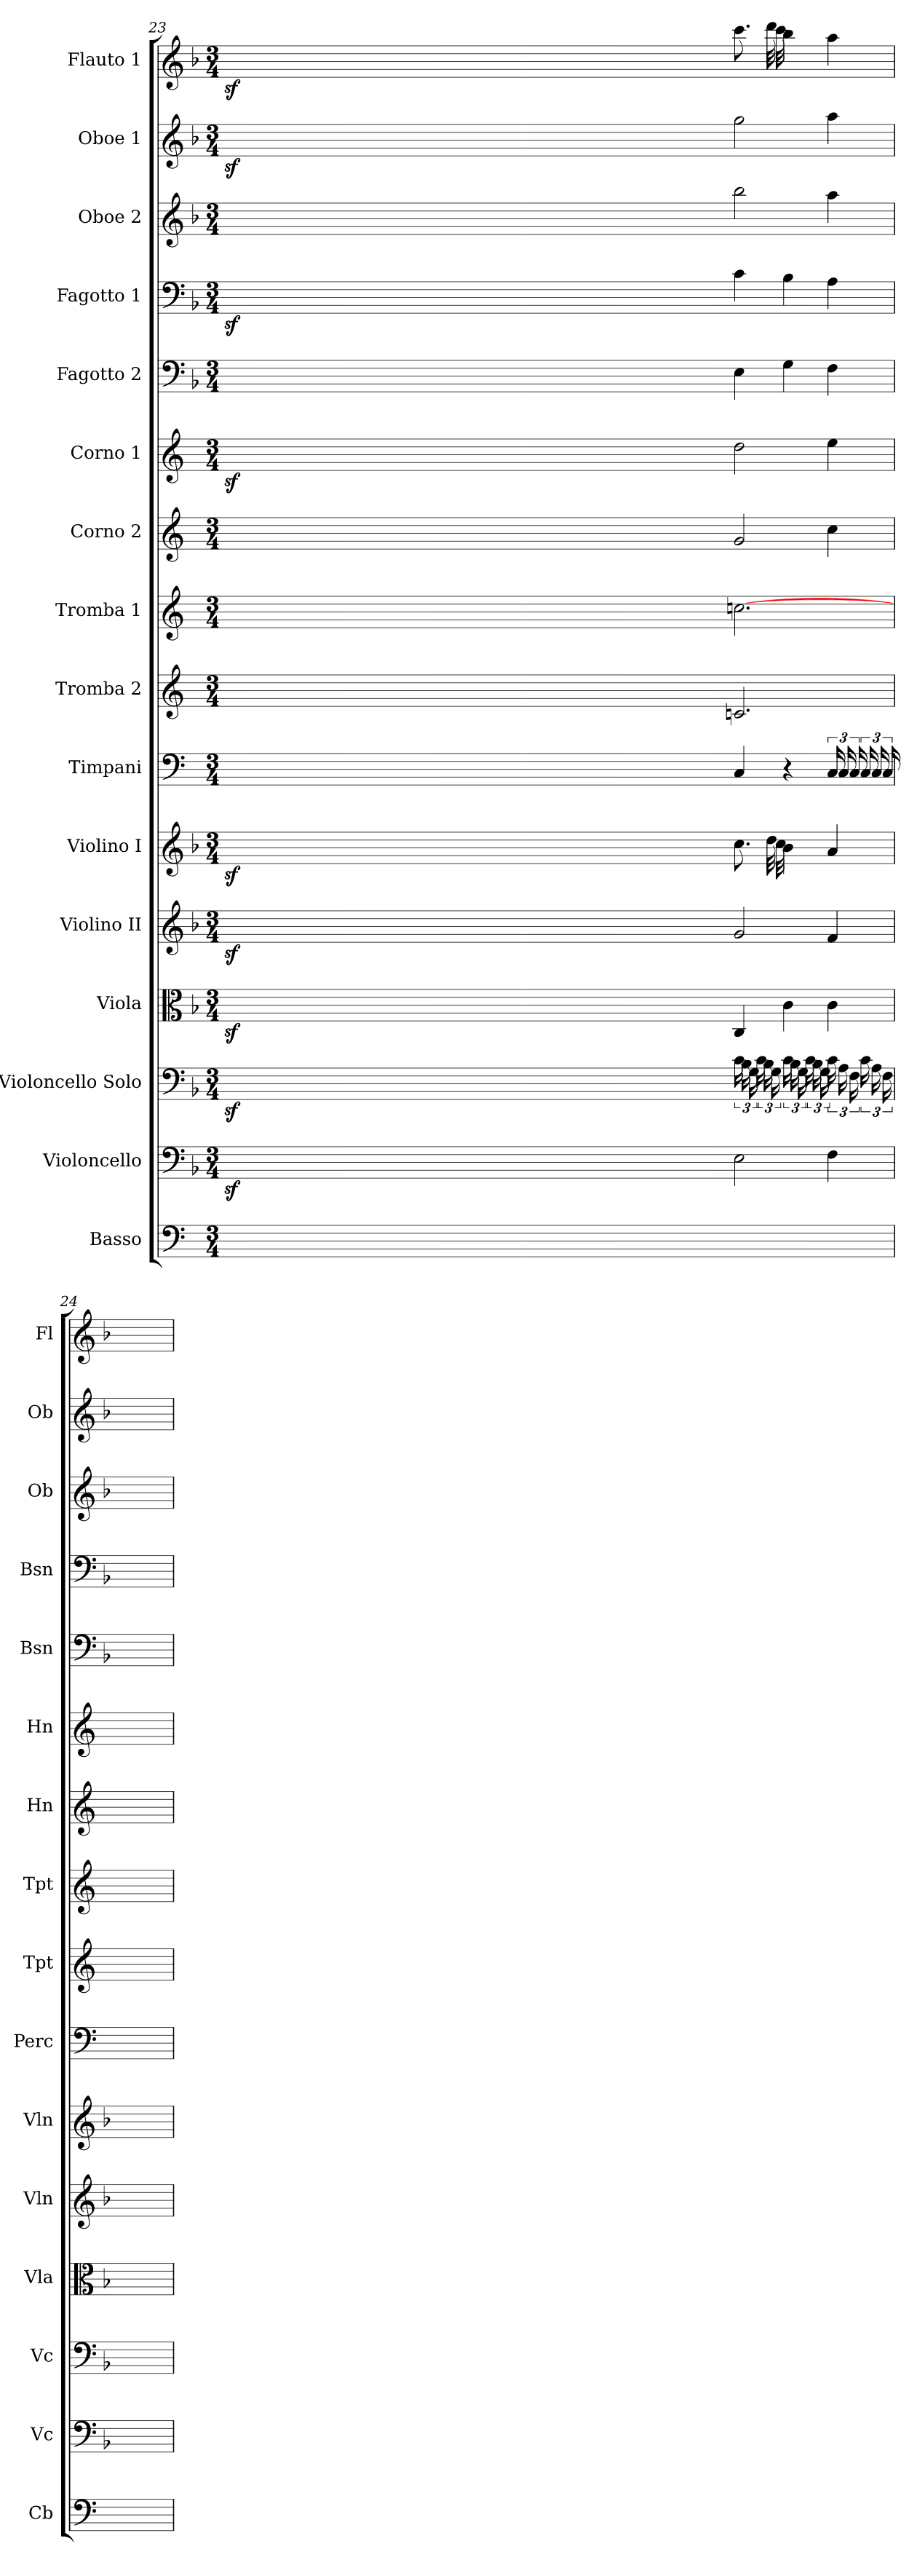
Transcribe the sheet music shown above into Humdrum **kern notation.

**kern	**kern	**dynam	**kern	**dynam	**kern	**dynam	**kern	**dynam	**kern	**dynam	**kern	**kern	**kern	**kern	**kern	**dynam	**kern	**kern	**dynam	**kern	**kern	**dynam	**kern	**dynam
*part16	*part15	*part15	*part14	*part14	*part13	*part13	*part12	*part12	*part11	*part11	*part10	*part9	*part8	*part7	*part6	*part6	*part5	*part4	*part4	*part3	*part2	*part2	*part1	*part1
*staff16	*staff15	*staff15	*staff14	*staff14	*staff13	*staff13	*staff12	*staff12	*staff11	*staff11	*staff10	*staff9	*staff8	*staff7	*staff6	*staff6	*staff5	*staff4	*staff4	*staff3	*staff2	*staff2	*staff1	*staff1
*I"Basso	*I"Violoncello	*	*I"Violoncello Solo	*	*I"Viola	*	*I"Violino II	*	*I"Violino I	*	*I"Timpani	*I"Tromba 2	*I"Tromba 1	*I"Corno 2	*I"Corno 1	*	*I"Fagotto 2	*I"Fagotto 1	*	*I"Oboe 2	*I"Oboe 1	*	*I"Flauto 1	*
*I'Cb	*I'Vc	*	*I'Vc	*	*I'Vla	*	*I'Vln	*	*I'Vln	*	*I'Perc	*I'Tpt	*I'Tpt	*I'Hn	*I'Hn	*	*I'Bsn	*I'Bsn	*	*I'Ob	*I'Ob	*	*I'Fl	*
*clefF4	*clefF4	*	*clefF4	*	*clefC3	*	*clefG2	*	*clefG2	*	*clefF4	*clefG2	*clefG2	*clefG2	*clefG2	*	*clefF4	*clefF4	*	*clefG2	*clefG2	*	*clefG2	*
*ITrd7c12	*	*	*	*	*	*	*	*	*	*	*	*ITrd1c2	*ITrd1c2	*ITrd4c7	*ITrd4c7	*	*	*	*	*	*	*	*	*
*	*k[b-]	*	*k[b-]	*	*k[b-]	*	*k[b-]	*	*k[b-]	*	*	*	*	*	*	*	*k[b-]	*k[b-]	*	*k[b-]	*k[b-]	*	*k[b-]	*
*M3/4	*M3/4	*	*M3/4	*	*M3/4	*	*M3/4	*	*M3/4	*	*M3/4	*M3/4	*M3/4	*M3/4	*M3/4	*	*M3/4	*M3/4	*	*M3/4	*M3/4	*	*M3/4	*
=23	=23	=23	=23	=23	=23	=23	=23	=23	=23	=23	=23	=23	=23	=23	=23	=23	=23	=23	=23	=23	=23	=23	=23	=23
2.ryy	2.ryy	sf	2.ryy	sf	2.ryy	sf	2.ryy	sf	2.ryy	sf	2.ryy	2.ryy	2.ryy	2.ryy	2.ryy	sf	2.ryy	2.ryy	sf	2.ryy	2.ryy	sf	2.ryy	sf
4ryy	4ryy	.	4ryy	.	4ryy	.	4ryy	.	4ryy	.	4ryy	4ryy	4ryy	4ryy	4ryy	.	4ryy	4ryy	.	4ryy	4ryy	.	4ryy	.
1ryy	1ryy	.	1ryy	.	1ryy	.	1ryy	.	1ryy	.	1ryy	1ryy	1ryy	1ryy	1ryy	.	1ryy	1ryy	.	1ryy	1ryy	.	1ryy	.
1ryy	1ryy	.	1ryy	.	1ryy	.	1ryy	.	1ryy	.	1ryy	1ryy	1ryy	1ryy	1ryy	.	1ryy	1ryy	.	1ryy	1ryy	.	1ryy	.
1ryy	1ryy	.	1ryy	.	1ryy	.	1ryy	.	1ryy	.	1ryy	1ryy	1ryy	1ryy	1ryy	.	1ryy	1ryy	.	1ryy	1ryy	.	1ryy	.
1ryy	1ryy	.	1ryy	.	1ryy	.	1ryy	.	1ryy	.	1ryy	1ryy	1ryy	1ryy	1ryy	.	1ryy	1ryy	.	1ryy	1ryy	.	1ryy	.
1ryy	1ryy	.	1ryy	.	1ryy	.	1ryy	.	1ryy	.	1ryy	1ryy	1ryy	1ryy	1ryy	.	1ryy	1ryy	.	1ryy	1ryy	.	1ryy	.
1ryy	1ryy	.	1ryy	.	1ryy	.	1ryy	.	1ryy	.	1ryy	1ryy	1ryy	1ryy	1ryy	.	1ryy	1ryy	.	1ryy	1ryy	.	1ryy	.
1ryy	1ryy	.	1ryy	.	1ryy	.	1ryy	.	1ryy	.	1ryy	1ryy	1ryy	1ryy	1ryy	.	1ryy	1ryy	.	1ryy	1ryy	.	1ryy	.
1ryy	1ryy	.	1ryy	.	1ryy	.	1ryy	.	1ryy	.	1ryy	1ryy	1ryy	1ryy	1ryy	.	1ryy	1ryy	.	1ryy	1ryy	.	1ryy	.
1ryy	1ryy	.	1ryy	.	1ryy	.	1ryy	.	1ryy	.	1ryy	1ryy	1ryy	1ryy	1ryy	.	1ryy	1ryy	.	1ryy	1ryy	.	1ryy	.
1ryy	1ryy	.	1ryy	.	1ryy	.	1ryy	.	1ryy	.	1ryy	1ryy	1ryy	1ryy	1ryy	.	1ryy	1ryy	.	1ryy	1ryy	.	1ryy	.
1ryy	1ryy	.	1ryy	.	1ryy	.	1ryy	.	1ryy	.	1ryy	1ryy	1ryy	1ryy	1ryy	.	1ryy	1ryy	.	1ryy	1ryy	.	1ryy	.
1ryy	1ryy	.	1ryy	.	1ryy	.	1ryy	.	1ryy	.	1ryy	1ryy	1ryy	1ryy	1ryy	.	1ryy	1ryy	.	1ryy	1ryy	.	1ryy	.
1ryy	1ryy	.	1ryy	.	1ryy	.	1ryy	.	1ryy	.	1ryy	1ryy	1ryy	1ryy	1ryy	.	1ryy	1ryy	.	1ryy	1ryy	.	1ryy	.
1ryy	1ryy	.	1ryy	.	1ryy	.	1ryy	.	1ryy	.	1ryy	1ryy	1ryy	1ryy	1ryy	.	1ryy	1ryy	.	1ryy	1ryy	.	1ryy	.
1ryy	1ryy	.	1ryy	.	1ryy	.	1ryy	.	1ryy	.	1ryy	1ryy	1ryy	1ryy	1ryy	.	1ryy	1ryy	.	1ryy	1ryy	.	1ryy	.
2.ryy	2.ryy	.	2.ryy	.	2.ryy	.	2.ryy	.	2.ryy	.	2.ryy	2.ryy	2.ryy	2.ryy	2.ryy	.	2.ryy	2.ryy	.	2.ryy	2.ryy	.	2.ryy	.
2.ryy	2E	.	24c	.	4C	.	2g	.	8.cc	.	4C	2.B-	[2.b-	2c	2g	.	4E	4c	.	2bb-	2gg	.	8.ccc	.
.	.	.	24B-	.	.	.	.	.	.	.	.	.	.	.	.	.	.	.	.	.	.	.	.	.
.	.	.	24G	.	.	.	.	.	.	.	.	.	.	.	.	.	.	.	.	.	.	.	.	.
.	.	.	24c	.	.	.	.	.	.	.	.	.	.	.	.	.	.	.	.	.	.	.	.	.
.	.	.	24B-	.	.	.	.	.	.	.	.	.	.	.	.	.	.	.	.	.	.	.	.	.
.	.	.	.	.	.	.	.	.	32dd	.	.	.	.	.	.	.	.	.	.	.	.	.	32ddd	.
.	.	.	24G	.	.	.	.	.	.	.	.	.	.	.	.	.	.	.	.	.	.	.	.	.
.	.	.	.	.	.	.	.	.	32cc	.	.	.	.	.	.	.	.	.	.	.	.	.	32ccc	.
.	.	.	24c	.	4c	.	.	.	4b-	.	4r	.	.	.	.	.	4G	4B-	.	.	.	.	4bb-	.
.	.	.	24B-	.	.	.	.	.	.	.	.	.	.	.	.	.	.	.	.	.	.	.	.	.
.	.	.	24G	.	.	.	.	.	.	.	.	.	.	.	.	.	.	.	.	.	.	.	.	.
.	.	.	24c	.	.	.	.	.	.	.	.	.	.	.	.	.	.	.	.	.	.	.	.	.
.	.	.	24B-	.	.	.	.	.	.	.	.	.	.	.	.	.	.	.	.	.	.	.	.	.
.	.	.	24G	.	.	.	.	.	.	.	.	.	.	.	.	.	.	.	.	.	.	.	.	.
.	4F	.	24c	.	4c	.	4f	.	4a	.	24C	.	.	4f	4a	.	4F	4A	.	4aa	4aa	.	4aa	.
.	.	.	24A	.	.	.	.	.	.	.	24C	.	.	.	.	.	.	.	.	.	.	.	.	.
.	.	.	24F	.	.	.	.	.	.	.	24C	.	.	.	.	.	.	.	.	.	.	.	.	.
.	.	.	24c	.	.	.	.	.	.	.	24C	.	.	.	.	.	.	.	.	.	.	.	.	.
.	.	.	24A	.	.	.	.	.	.	.	24C	.	.	.	.	.	.	.	.	.	.	.	.	.
.	.	.	24F	.	.	.	.	.	.	.	24C	.	.	.	.	.	.	.	.	.	.	.	.	.
=24	=24	=24	=24	=24	=24	=24	=24	=24	=24	=24	=24	=24	=24	=24	=24	=24	=24	=24	=24	=24	=24	=24	=24	=24
4ryy	4ryy	.	4ryy	.	4ryy	.	4ryy	.	4ryy	.	4ryy	4ryy	4ryy	4ryy	4ryy	.	4ryy	4ryy	.	4ryy	4ryy	.	4ryy	.
=	=	=	=	=	=	=	=	=	=	=	=	=	=	=	=	=	=	=	=	=	=	=	=	=
*-	*-	*-	*-	*-	*-	*-	*-	*-	*-	*-	*-	*-	*-	*-	*-	*-	*-	*-	*-	*-	*-	*-	*-	*-
